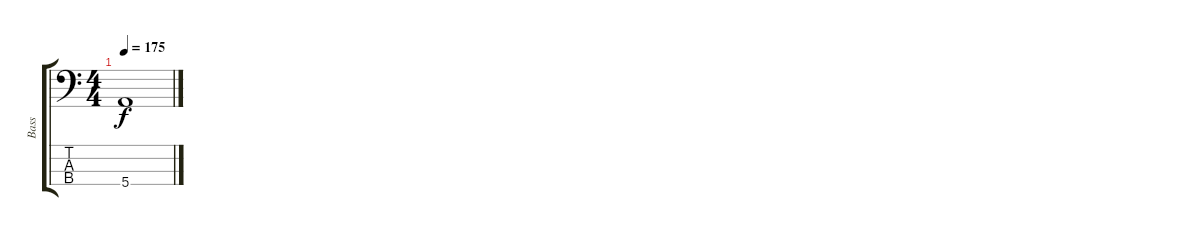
\track ("Bass" "Bass") {instrument electricbasspick}
\staff {score tabs}
\tuning (G2 D2 A1 E1) {hide}
\ts (4 4)
\tempo 175
\clef f4
\ks c
5.4.1{dy f}
